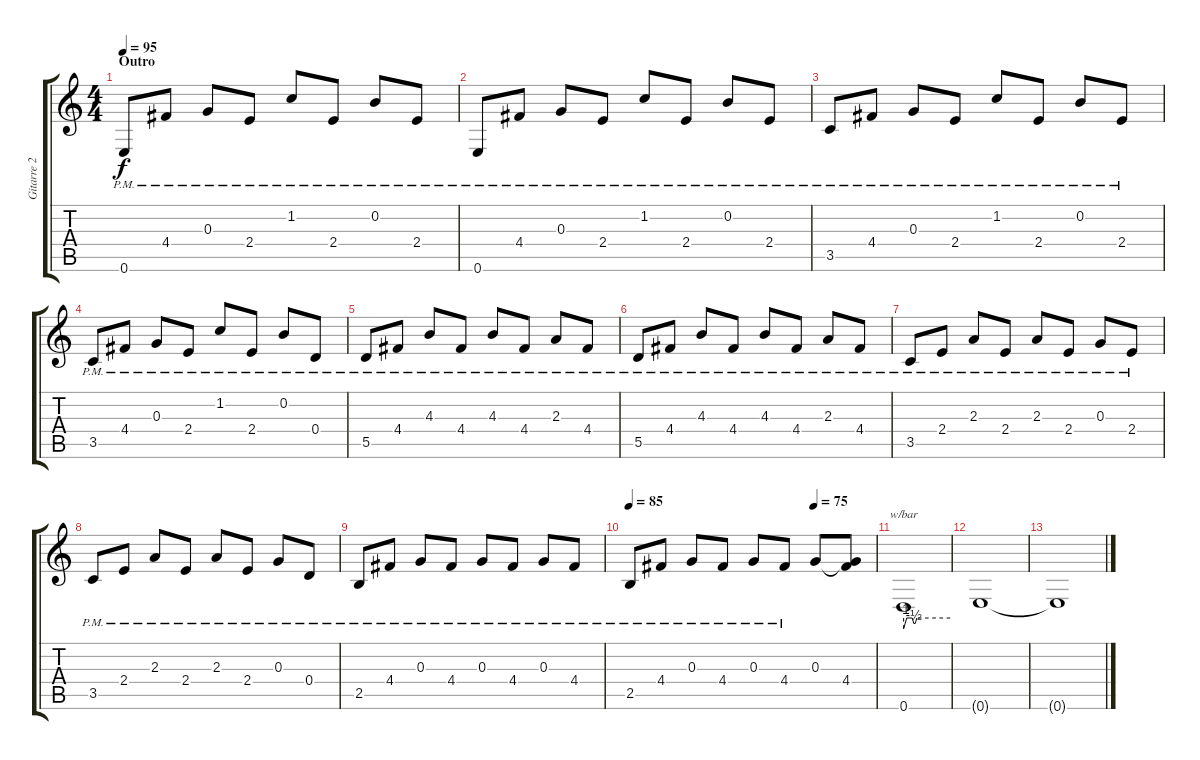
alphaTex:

\track ("Gitarre 2 (verzerrt)" "Gitarre 2 ") {instrument overdrivenguitar}
\staff {score tabs}
\tuning (E4 B3 G3 D3 A2 E2) {hide}
\ts (4 4)
\section ("" "Outro")
\tempo 95
\clef g2
\ks c
0.6{pm}.8{dy f} 4.4{pm}.8 0.3{pm}.8 2.4{pm}.8 1.2{pm}.8 2.4{pm}.8 0.2{pm}.8 2.4{pm}.8 |
0.6{pm}.8 4.4{pm}.8 0.3{pm}.8 2.4{pm}.8 1.2{pm}.8 2.4{pm}.8 0.2{pm}.8 2.4{pm}.8 |
3.5{pm}.8 4.4{pm}.8 0.3{pm}.8 2.4{pm}.8 1.2{pm}.8 2.4{pm}.8 0.2{pm}.8 2.4{pm}.8 |
3.5{pm}.8 4.4{pm}.8 0.3{pm}.8 2.4{pm}.8 1.2{pm}.8 2.4{pm}.8 0.2{pm}.8 0.4{pm}.8 |
5.5{pm}.8 4.4{pm}.8 4.3{pm}.8 4.4{pm}.8 4.3{pm}.8 4.4{pm}.8 2.3{pm}.8 4.4{pm}.8 |
5.5{pm}.8 4.4{pm}.8 4.3{pm}.8 4.4{pm}.8 4.3{pm}.8 4.4{pm}.8 2.3{pm}.8 4.4{pm}.8 |
3.5{pm}.8 2.4{pm}.8 2.3{pm}.8 2.4{pm}.8 2.3{pm}.8 2.4{pm}.8 0.3{pm}.8 2.4{pm}.8 |
3.5{pm}.8 2.4{pm}.8 2.3{pm}.8 2.4{pm}.8 2.3{pm}.8 2.4{pm}.8 0.3{pm}.8 0.4{pm}.8 |
2.5{pm}.8 4.4{pm}.8 0.3{pm}.8 4.4{pm}.8 0.3{pm}.8 4.4{pm}.8 0.3{pm}.8 4.4{pm}.8 |
\tempo 85
\tempo (75 0.75)
2.5{pm}.8 4.4{pm}.8 0.3{pm}.8 4.4{pm}.8 0.3{pm}.8 4.4{pm}.8 0.3.8 (0.3{t} 4.4).8 |
0.6.1{tbe (custom default 0 -4 4 0 7 0 11 0 13 -2 15 -2 17 0 60 0)} |
0.6{t}.1 |
0.6{t}.1
